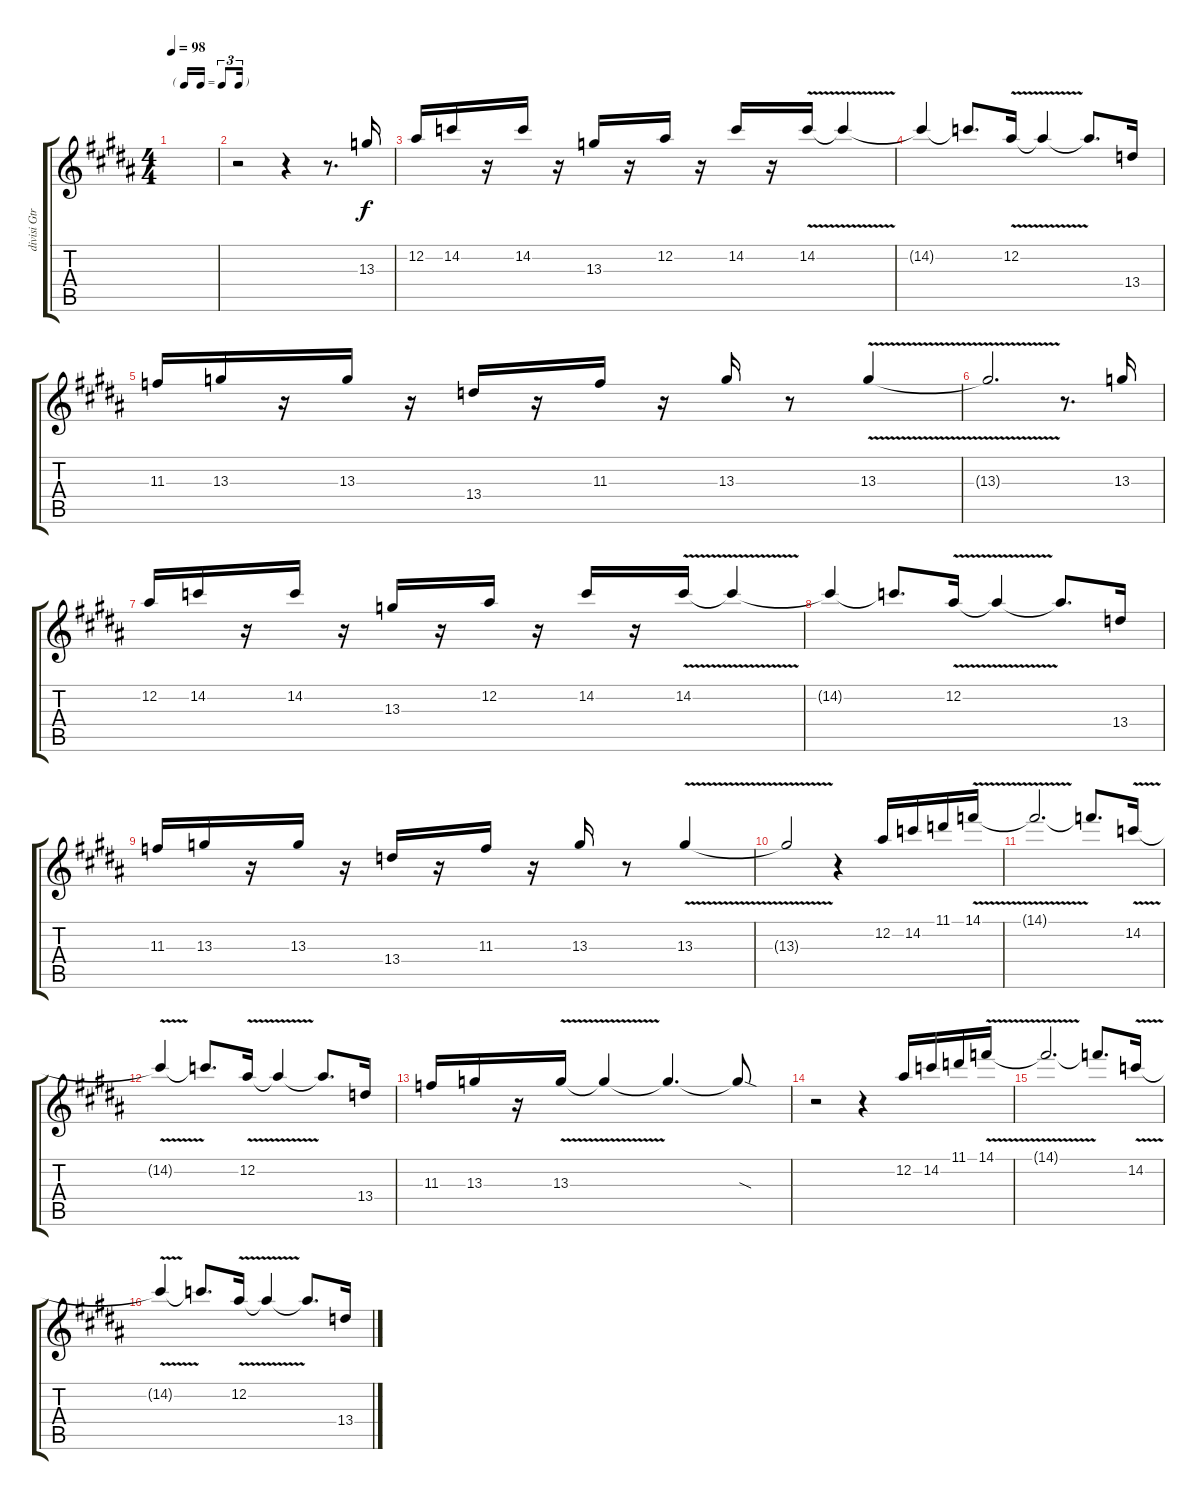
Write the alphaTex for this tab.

\track ("divisi Gtr.2" "divisi Gtr") {instrument distortionguitar}
\staff {score tabs}
\tuning (Eb4 Bb3 Gb3 Db3 Ab2 Eb2) {hide}
\ts (4 4)
\tf triplet16th
\tempo 98
\clef g2
\ks g#minor
|
r.2 r.4 r.8{d} 13.3.16{beam Up} |
12.2.16{beam Up} 14.2.16{beam Up} r.16 14.2.16{beam Up} r.16 13.3.16{beam Up} r.16 12.2.16{beam Up} r.16 14.2.16{beam Up} r.16 14.2{v}.16{beam Up} 14.2{t}.4{beam Up} |
14.2{t}.4{beam Up} 14.2{t}.8{d beam Up} 12.2{v}.16{beam Up} 12.2{t}.4{beam Up} 12.2{t}.8{d beam Up} 13.4.16{beam Up} |
11.3.16{beam Up} 13.3.16{beam Up} r.16 13.3.16{beam Up} r.16 13.4.16{beam Up} r.16 11.3.16{beam Up} r.16 13.3.16{beam Up} r.8 13.3{v}.4{beam Up} |
13.3{t}.2{d beam Up} r.8{d} 13.3.16{beam Up} |
12.2.16{beam Up} 14.2.16{beam Up} r.16 14.2.16{beam Up} r.16 13.3.16{beam Up} r.16 12.2.16{beam Up} r.16 14.2.16{beam Up} r.16 14.2{v}.16{beam Up} 14.2{t}.4{beam Up} |
14.2{t}.4{beam Up} 14.2{t}.8{d beam Up} 12.2{v}.16{beam Up} 12.2{t}.4{beam Up} 12.2{t}.8{d beam Up} 13.4.16{beam Up} |
11.3.16{beam Up} 13.3.16{beam Up} r.16 13.3.16{beam Up} r.16 13.4.16{beam Up} r.16 11.3.16{beam Up} r.16 13.3.16{beam Up} r.8 13.3{v}.4{beam Up} |
13.3{t}.2{beam Up} r.4 12.2.16{beam Up} 14.2.16{beam Up} 11.1.16{beam Up} 14.1{v}.16{beam Up} |
14.1{t}.2{d beam Up} 14.1{t}.8{d beam Up} 14.2{v}.16{beam Up} |
14.2{t}.4{beam Up} 14.2{t}.8{d beam Up} 12.2{v}.16{beam Up} 12.2{t}.4{beam Up} 12.2{t}.8{d beam Up} 13.4.16{beam Up} |
11.3.16{beam Up} 13.3.16{beam Up} r.16 13.3{v}.16{beam Up} 13.3{t}.4{beam Up} 13.3{t}.4{d beam Up} 13.3{sod t}.8{beam Up} |
r.2 r.4 12.2.16{beam Up} 14.2.16{beam Up} 11.1.16{beam Up} 14.1{v}.16{beam Up} |
14.1{t}.2{d beam Up} 14.1{t}.8{d beam Up} 14.2{v}.16{beam Up} |
14.2{t}.4{beam Up} 14.2{t}.8{d beam Up} 12.2{v}.16{beam Up} 12.2{t}.4{beam Up} 12.2{t}.8{d beam Up} 13.4.16{beam Up}
